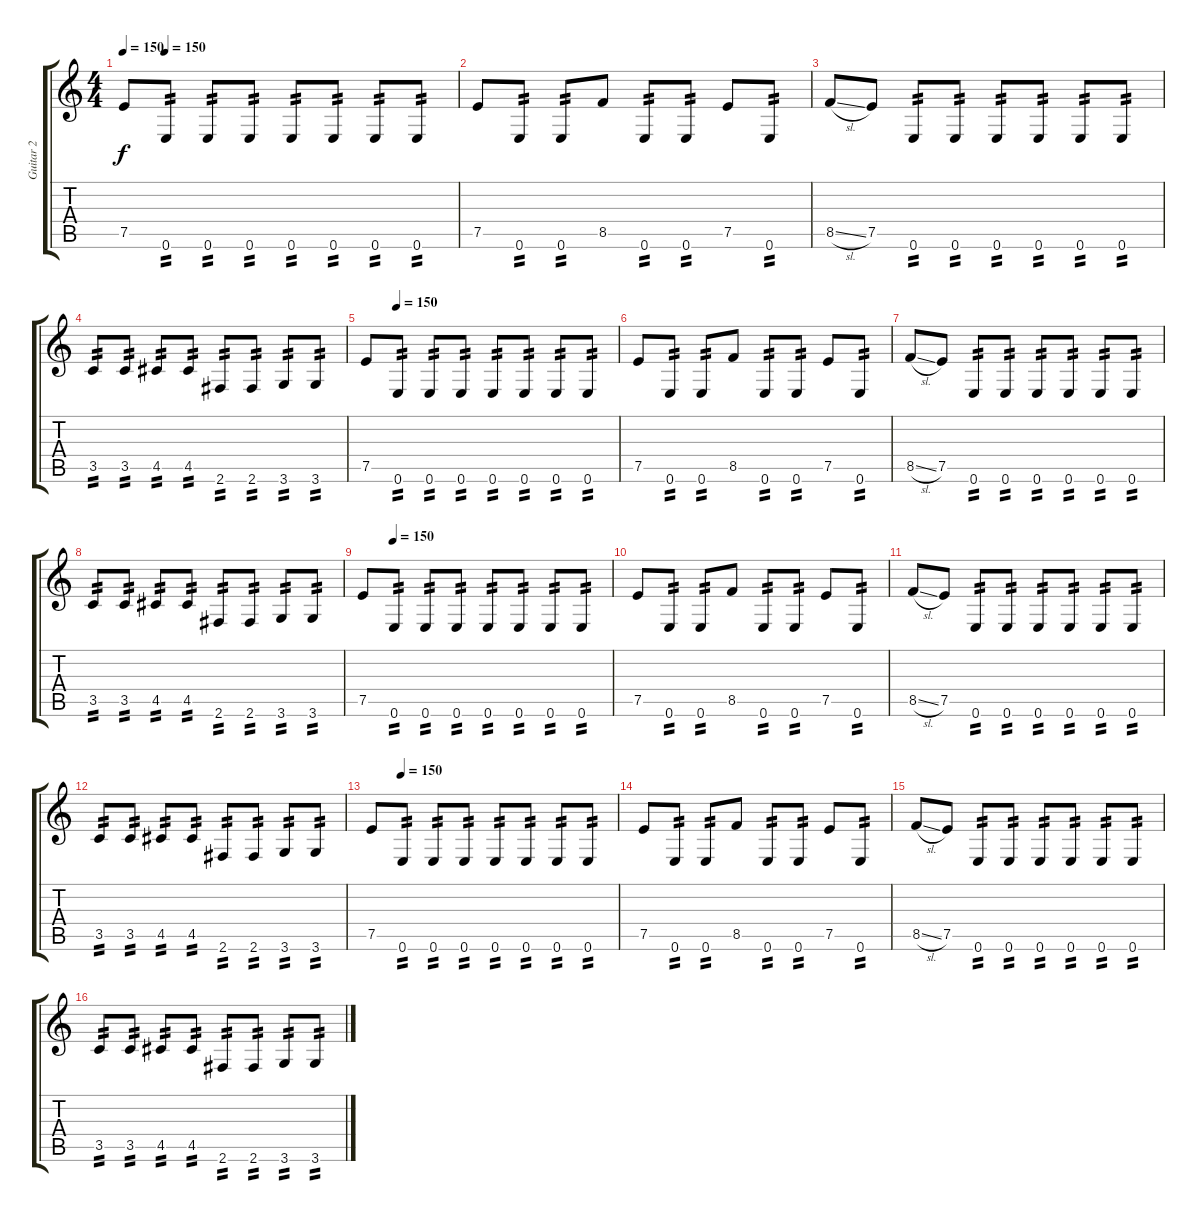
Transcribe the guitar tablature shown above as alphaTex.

\track ("Guitar 2" "Guitar 2") {instrument distortionguitar}
\staff {score tabs}
\tuning (E4 B3 G3 D3 A2 E2) {hide}
\ts (4 4)
\tempo 150
\tempo (150 0.125)
\clef g2
\ks c
7.5.8{dy f} 0.6.8{tp 2} 0.6.8{tp 2} 0.6.8{tp 2} 0.6.8{tp 2} 0.6.8{tp 2} 0.6.8{tp 2} 0.6.8{tp 2} |
7.5.8 0.6.8{tp 2} 0.6.8{tp 2} 8.5.8 0.6.8{tp 2} 0.6.8{tp 2} 7.5.8 0.6.8{tp 2} |
8.5{sl}.8 7.5.8 0.6.8{tp 2} 0.6.8{tp 2} 0.6.8{tp 2} 0.6.8{tp 2} 0.6.8{tp 2} 0.6.8{tp 2} |
3.5.8{tp 2} 3.5.8{tp 2} 4.5.8{tp 2} 4.5.8{tp 2} 2.6.8{tp 2} 2.6.8{tp 2} 3.6.8{tp 2} 3.6.8{tp 2} |
\tempo (150 0.125)
7.5.8 0.6.8{tp 2} 0.6.8{tp 2} 0.6.8{tp 2} 0.6.8{tp 2} 0.6.8{tp 2} 0.6.8{tp 2} 0.6.8{tp 2} |
7.5.8 0.6.8{tp 2} 0.6.8{tp 2} 8.5.8 0.6.8{tp 2} 0.6.8{tp 2} 7.5.8 0.6.8{tp 2} |
8.5{sl}.8 7.5.8 0.6.8{tp 2} 0.6.8{tp 2} 0.6.8{tp 2} 0.6.8{tp 2} 0.6.8{tp 2} 0.6.8{tp 2} |
3.5.8{tp 2} 3.5.8{tp 2} 4.5.8{tp 2} 4.5.8{tp 2} 2.6.8{tp 2} 2.6.8{tp 2} 3.6.8{tp 2} 3.6.8{tp 2} |
\tempo (150 0.125)
7.5.8 0.6.8{tp 2} 0.6.8{tp 2} 0.6.8{tp 2} 0.6.8{tp 2} 0.6.8{tp 2} 0.6.8{tp 2} 0.6.8{tp 2} |
7.5.8 0.6.8{tp 2} 0.6.8{tp 2} 8.5.8 0.6.8{tp 2} 0.6.8{tp 2} 7.5.8 0.6.8{tp 2} |
8.5{sl}.8 7.5.8 0.6.8{tp 2} 0.6.8{tp 2} 0.6.8{tp 2} 0.6.8{tp 2} 0.6.8{tp 2} 0.6.8{tp 2} |
3.5.8{tp 2} 3.5.8{tp 2} 4.5.8{tp 2} 4.5.8{tp 2} 2.6.8{tp 2} 2.6.8{tp 2} 3.6.8{tp 2} 3.6.8{tp 2} |
\tempo (150 0.125)
7.5.8 0.6.8{tp 2} 0.6.8{tp 2} 0.6.8{tp 2} 0.6.8{tp 2} 0.6.8{tp 2} 0.6.8{tp 2} 0.6.8{tp 2} |
7.5.8 0.6.8{tp 2} 0.6.8{tp 2} 8.5.8 0.6.8{tp 2} 0.6.8{tp 2} 7.5.8 0.6.8{tp 2} |
8.5{sl}.8 7.5.8 0.6.8{tp 2} 0.6.8{tp 2} 0.6.8{tp 2} 0.6.8{tp 2} 0.6.8{tp 2} 0.6.8{tp 2} |
3.5.8{tp 2} 3.5.8{tp 2} 4.5.8{tp 2} 4.5.8{tp 2} 2.6.8{tp 2} 2.6.8{tp 2} 3.6.8{tp 2} 3.6.8{tp 2}
